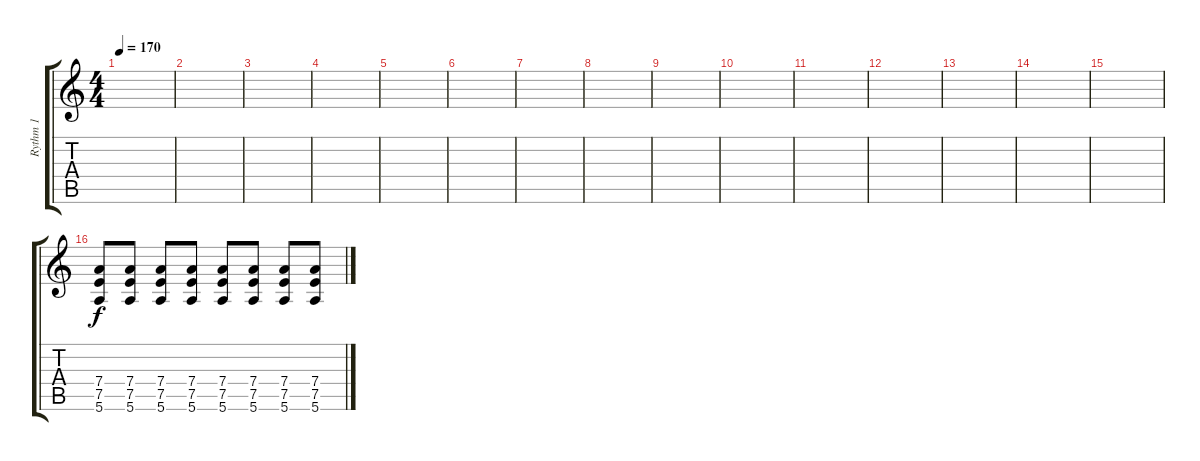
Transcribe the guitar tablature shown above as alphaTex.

\track ("Rythm 1" "Rythm 1") {instrument distortionguitar}
\staff {score tabs}
\tuning (E4 B3 G3 D3 A2 E2) {hide}
\ts (4 4)
\tempo 170
\clef g2
\ks c
|
|
|
|
|
|
|
|
|
|
|
|
|
|
|
(7.4 7.5 5.6).8 (7.4 7.5 5.6).8 (7.4 7.5 5.6).8 (7.4 7.5 5.6).8 (7.4 7.5 5.6).8 (7.4 7.5 5.6).8 (7.4 7.5 5.6).8 (7.4 7.5 5.6).8
